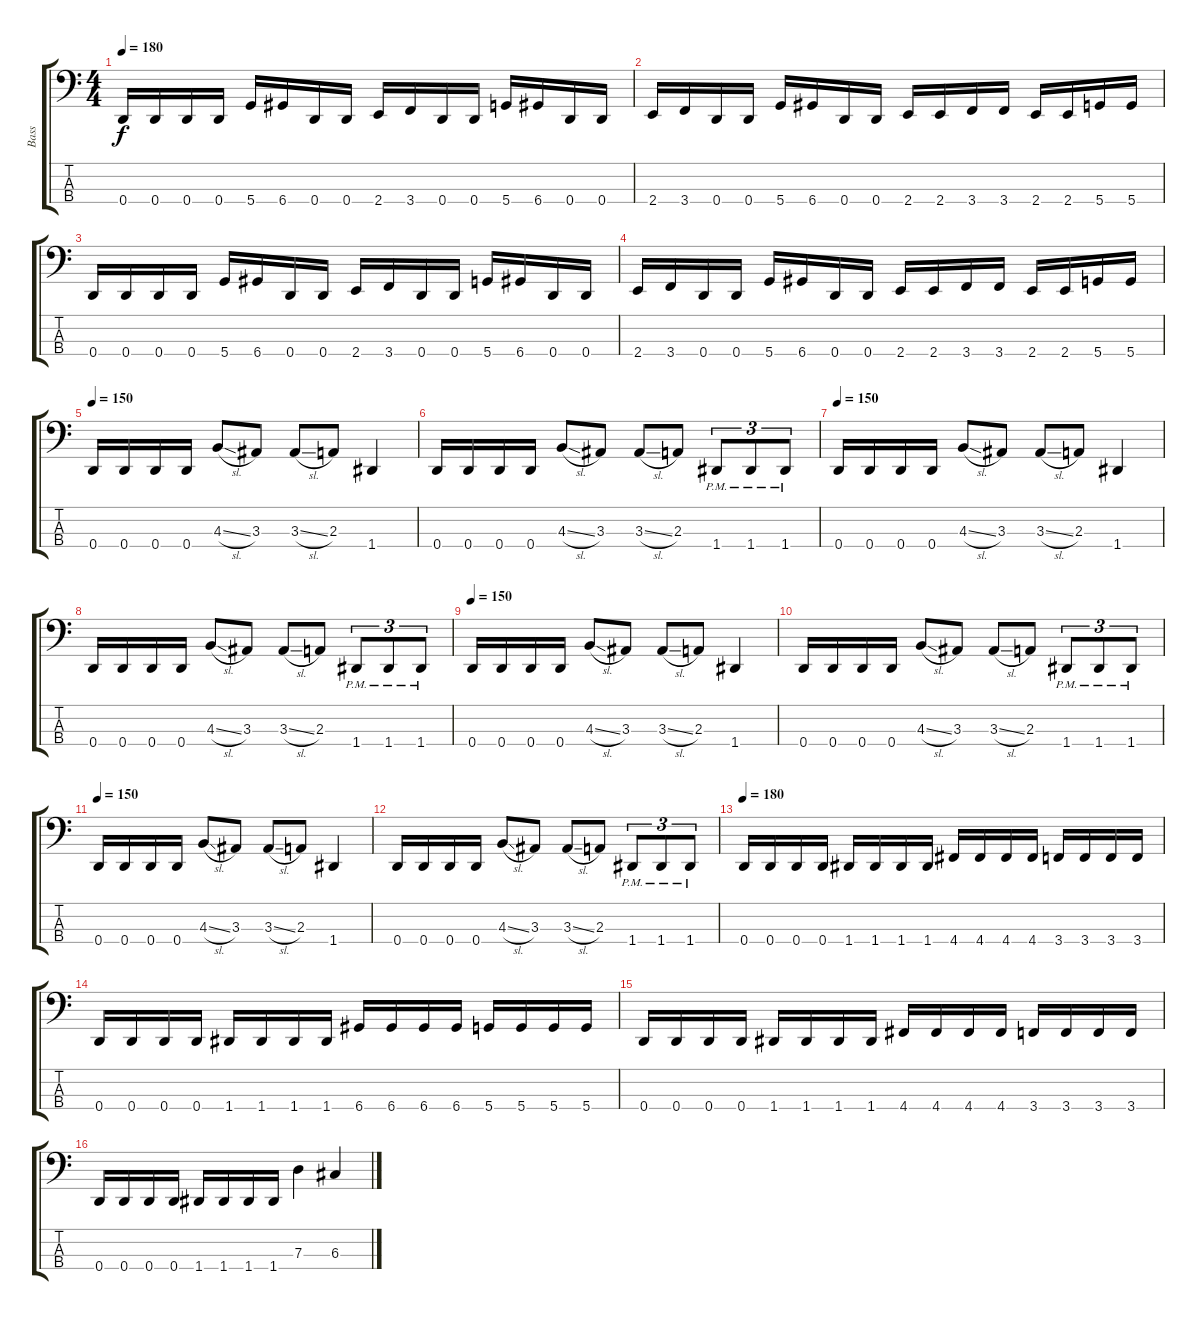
\track ("Bass" "Bass") {instrument electricbasspick}
\staff {score tabs}
\tuning (F2 C2 G1 D1) {hide}
\ts (4 4)
\tempo 180
\clef f4
\ks c
0.4.16{dy f} 0.4.16 0.4.16 0.4.16 5.4.16 6.4.16 0.4.16 0.4.16 2.4.16 3.4.16 0.4.16 0.4.16 5.4.16 6.4.16 0.4.16 0.4.16 |
2.4.16 3.4.16 0.4.16 0.4.16 5.4.16 6.4.16 0.4.16 0.4.16 2.4.16 2.4.16 3.4.16 3.4.16 2.4.16 2.4.16 5.4.16 5.4.16 |
0.4.16 0.4.16 0.4.16 0.4.16 5.4.16 6.4.16 0.4.16 0.4.16 2.4.16 3.4.16 0.4.16 0.4.16 5.4.16 6.4.16 0.4.16 0.4.16 |
2.4.16 3.4.16 0.4.16 0.4.16 5.4.16 6.4.16 0.4.16 0.4.16 2.4.16 2.4.16 3.4.16 3.4.16 2.4.16 2.4.16 5.4.16 5.4.16 |
\tempo 150
0.4.16 0.4.16 0.4.16 0.4.16 4.3{sl}.8 3.3.8 3.3{sl}.8 2.3.8 1.4.4 |
0.4.16 0.4.16 0.4.16 0.4.16 4.3{sl}.8 3.3.8 3.3{sl}.8 2.3.8 1.4{pm}.8{tu (3 2)} 1.4{pm}.8{tu (3 2)} 1.4{pm}.8{tu (3 2)} |
\tempo 150
0.4.16 0.4.16 0.4.16 0.4.16 4.3{sl}.8 3.3.8 3.3{sl}.8 2.3.8 1.4.4 |
0.4.16 0.4.16 0.4.16 0.4.16 4.3{sl}.8 3.3.8 3.3{sl}.8 2.3.8 1.4{pm}.8{tu (3 2)} 1.4{pm}.8{tu (3 2)} 1.4{pm}.8{tu (3 2)} |
\tempo 150
0.4.16 0.4.16 0.4.16 0.4.16 4.3{sl}.8 3.3.8 3.3{sl}.8 2.3.8 1.4.4 |
0.4.16 0.4.16 0.4.16 0.4.16 4.3{sl}.8 3.3.8 3.3{sl}.8 2.3.8 1.4{pm}.8{tu (3 2)} 1.4{pm}.8{tu (3 2)} 1.4{pm}.8{tu (3 2)} |
\tempo 150
0.4.16 0.4.16 0.4.16 0.4.16 4.3{sl}.8 3.3.8 3.3{sl}.8 2.3.8 1.4.4 |
0.4.16 0.4.16 0.4.16 0.4.16 4.3{sl}.8 3.3.8 3.3{sl}.8 2.3.8 1.4{pm}.8{tu (3 2)} 1.4{pm}.8{tu (3 2)} 1.4{pm}.8{tu (3 2)} |
\tempo 180
0.4.16 0.4.16 0.4.16 0.4.16 1.4.16 1.4.16 1.4.16 1.4.16 4.4.16 4.4.16 4.4.16 4.4.16 3.4.16 3.4.16 3.4.16 3.4.16 |
0.4.16 0.4.16 0.4.16 0.4.16 1.4.16 1.4.16 1.4.16 1.4.16 6.4.16 6.4.16 6.4.16 6.4.16 5.4.16 5.4.16 5.4.16 5.4.16 |
0.4.16 0.4.16 0.4.16 0.4.16 1.4.16 1.4.16 1.4.16 1.4.16 4.4.16 4.4.16 4.4.16 4.4.16 3.4.16 3.4.16 3.4.16 3.4.16 |
0.4.16 0.4.16 0.4.16 0.4.16 1.4.16 1.4.16 1.4.16 1.4.16 7.3.4 6.3.4
